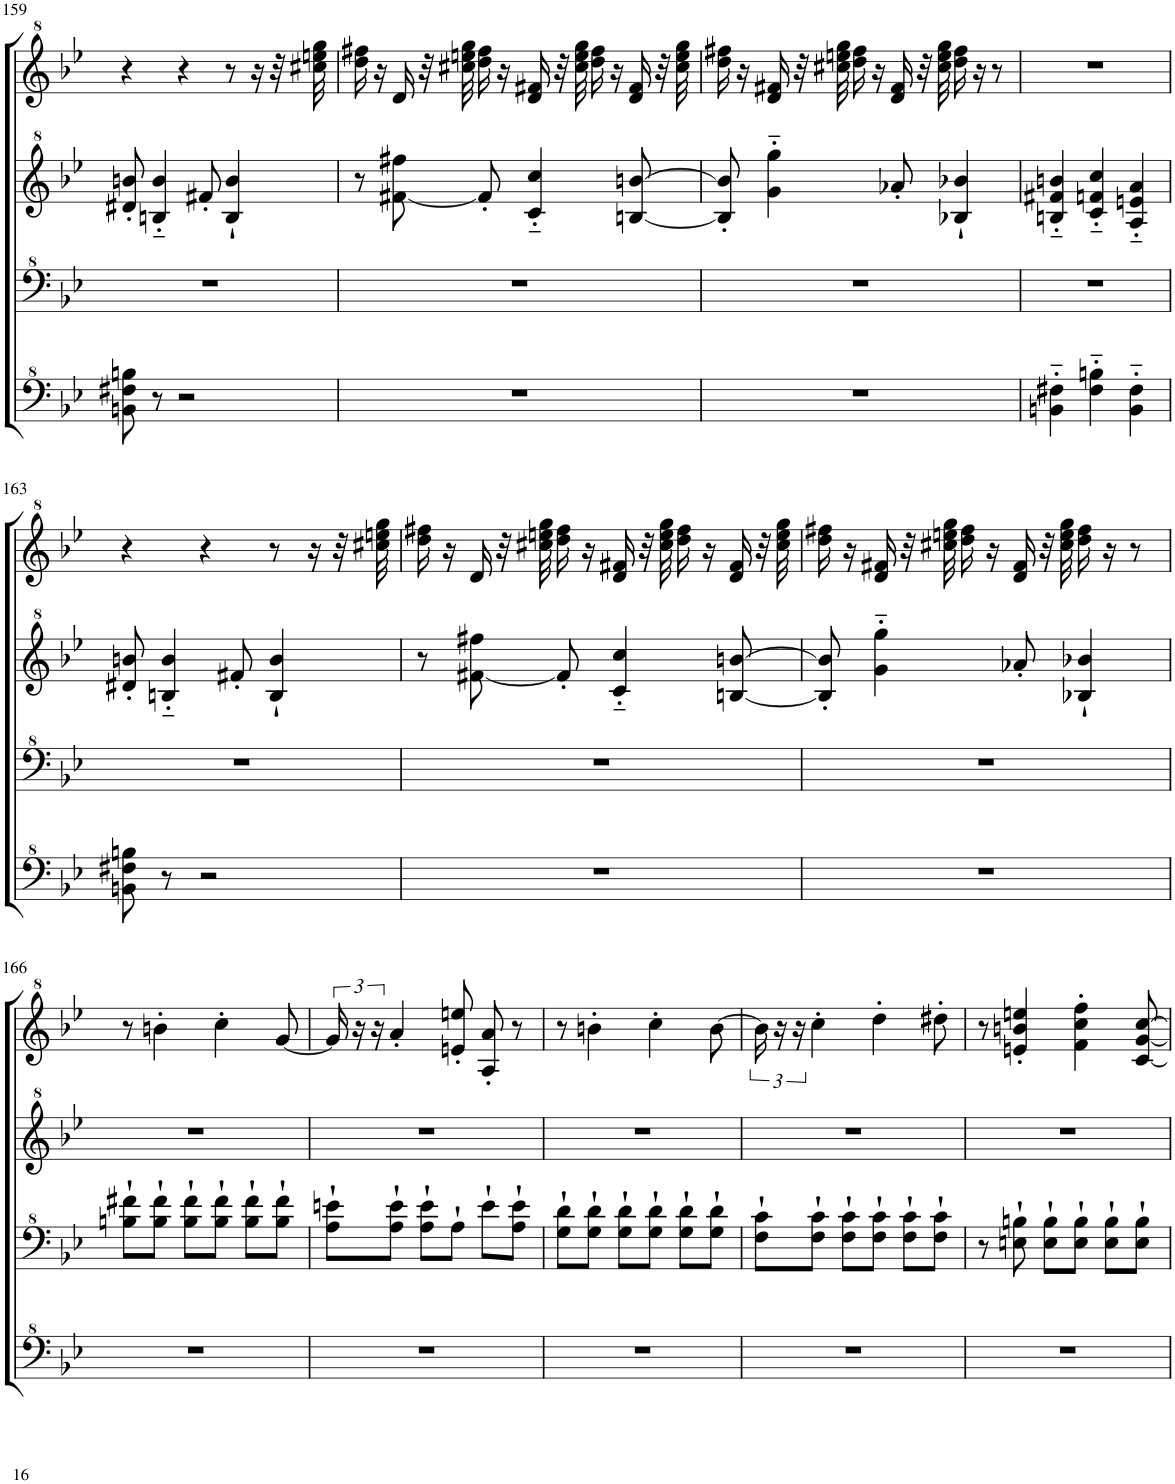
**kern	**kern	**kern	**kern
*part1	*part1	*part1	*part1
*staff4	*staff3	*staff2	*staff1
*I"Model III	*	*	*
!!LO:PB:g=z
*clefF^4	*clefF^4	*clefG^2	*clefG^2
*k[b-e-]	*k[b-e-]	*k[b-e-]	*k[b-e-]
*M3/4	*M3/4	*M3/4	*M3/4
=159	=159	=159	=159
8Bn\ 8f#X\ 8bn\	2.r	8dd#X/' 8bbn/'	4r
8r	.	4bn/'~ 4bb/'~	.
2r	.	.	4r
.	.	8ff#X'/	.
.	.	4b/` 4bb/`	8r
.	.	.	16r
.	.	.	32r
.	.	.	32ccc#X\ 32eeen\ 32ggg\
=160	=160	=160	=160
2.r	2.r	8r	16ddd\ 16fff#X\
.	.	.	16r
.	.	[8ff#X\ 8fff#X\	16dd/
.	.	.	32r
.	.	.	32ccc#X\ 32eeen\ 32ggg\
.	.	8ff#'/]	16ddd\ 16fff#\
.	.	.	16r
.	.	4cc/'~ 4ccc/'~	16dd/ 16ff#X/
.	.	.	32r
.	.	.	32ccc#\ 32eee\ 32ggg\
.	.	.	16ddd\ 16fff#\
.	.	.	16r
.	.	[8bn/ [8bbn/	16dd/ 16ff#/
.	.	.	32r
.	.	.	32ccc#\ 32eee\ 32ggg\
=161	=161	=161	=161
2.r	2.r	8b/]' 8bb/]'	16ddd\ 16fff#X\
.	.	.	16r
.	.	4gg\'~ 4ggg\'~	16dd/ 16ff#X/
.	.	.	32r
.	.	.	32ccc#X\ 32eeen\ 32ggg\
.	.	.	16ddd\ 16fff#\
.	.	.	16r
.	.	8aa-X'/	16dd/ 16ff#/
.	.	.	32r
.	.	.	32ccc#\ 32eee\ 32ggg\
.	.	4b-X/` 4bb-X/`	16ddd\ 16fff#\
.	.	.	16r
.	.	.	8r
=162	=162	=162	=162
4Bn\'~ 4f#X\'~	2.r	4bn/'~ 4ff#X/'~ 4bbn/'~	2.r
4f#\'~ 4bn\'~	.	4cc/'~ 4ffn/'~ 4ccc/'~	.
4B\'~ 4f#\'~	.	4a/'~ 4een/'~ 4aa/'~	.
!!LO:LB:g=z
=163	=163	=163	=163
8Bn\ 8f#X\ 8bn\	2.r	8dd#X/' 8bbn/'	4r
8r	.	4bn/'~ 4bb/'~	.
2r	.	.	4r
.	.	8ff#X'/	.
.	.	4b/` 4bb/`	8r
.	.	.	16r
.	.	.	32r
.	.	.	32ccc#X\ 32eeen\ 32ggg\
=164	=164	=164	=164
2.r	2.r	8r	16ddd\ 16fff#X\
.	.	.	16r
.	.	[8ff#X\ 8fff#X\	16dd/
.	.	.	32r
.	.	.	32ccc#X\ 32eeen\ 32ggg\
.	.	8ff#'/]	16ddd\ 16fff#\
.	.	.	16r
.	.	4cc/'~ 4ccc/'~	16dd/ 16ff#X/
.	.	.	32r
.	.	.	32ccc#\ 32eee\ 32ggg\
.	.	.	16ddd\ 16fff#\
.	.	.	16r
.	.	[8bn/ [8bbn/	16dd/ 16ff#/
.	.	.	32r
.	.	.	32ccc#\ 32eee\ 32ggg\
=165	=165	=165	=165
2.r	2.r	8b/]' 8bb/]'	16ddd\ 16fff#X\
.	.	.	16r
.	.	4gg\'~ 4ggg\'~	16dd/ 16ff#X/
.	.	.	32r
.	.	.	32ccc#X\ 32eeen\ 32ggg\
.	.	.	16ddd\ 16fff#\
.	.	.	16r
.	.	8aa-X'/	16dd/ 16ff#/
.	.	.	32r
.	.	.	32ccc#\ 32eee\ 32ggg\
.	.	4b-X/` 4bb-X/`	16ddd\ 16fff#\
.	.	.	16r
.	.	.	8r
!!LO:LB:g=z
=166	=166	=166	=166
2.r	8bn\` 8ff#X\`L	2.r	8r
.	8b\` 8ff#\`J	.	4bbn'\
.	8b\` 8ff#\`L	.	.
.	8b\` 8ff#\`J	.	4ccc'\
.	8b\` 8ff#\`L	.	.
.	8b\` 8ff#\`J	.	[8gg/
=167	=167	=167	=167
2.r	8a\` 8een\`L	2.r	24gg/]
.	.	.	24r
.	.	.	24r
.	8a\` 8ee\`J	.	4aa'/
.	8a\` 8ee\`L	.	.
.	8a`\J	.	8een/' 8eeen/'
.	8ee`\L	.	8a/' 8aa/'
.	8a\` 8ee\`J	.	8r
=168	=168	=168	=168
2.r	8g\` 8dd\`L	2.r	8r
.	8g\` 8dd\`J	.	4bbn'\
.	8g\` 8dd\`L	.	.
.	8g\` 8dd\`J	.	4ccc'\
.	8g\` 8dd\`L	.	.
.	8g\` 8dd\`J	.	[8bb\
=169	=169	=169	=169
2.r	8f\` 8cc\`L	2.r	24bb\]
.	.	.	24r
.	.	.	24r
.	8f\` 8cc\`J	.	4ccc'\
.	8f\` 8cc\`L	.	.
.	8f\` 8cc\`J	.	4ddd'\
.	8f\` 8cc\`L	.	.
.	8f\` 8cc\`J	.	8ddd#X'\
=170	=170	=170	=170
2.r	8r	2.r	8r
.	8en\` 8bn\`	.	4een/' 4bbn/' 4eeen/'
.	8e\` 8b\`L	.	.
.	8e\` 8b\`J	.	4ff\' 4ccc\' 4fff\'
.	8e\` 8b\`L	.	.
.	8e\` 8b\`J	.	[8cc/ [8gg/ [8ccc/
=	=	=	=
*-	*-	*-	*-
